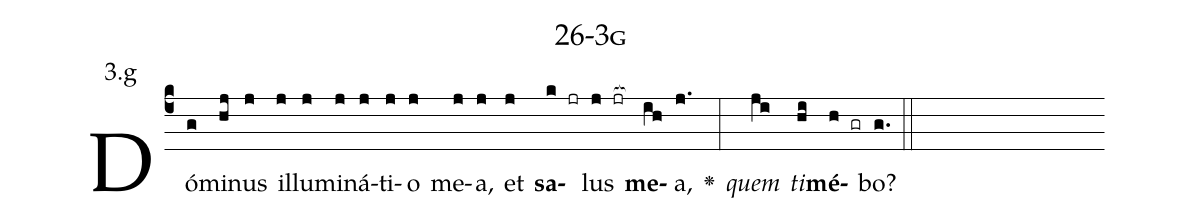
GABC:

name: 26-3g;
annotation: 3.g;
%%
(c4)Dó(g)mi(hj)nus(j) il(j)lu(j)mi(j)ná(j)ti(j)o(j) me(j)a,(j) et(j) <b>sa</b>(k jr)lus(j jr[ocb:1{]) <b>me</b>(ih[ocb:0}])a,(j.) <v>\greheightstar</v>(:) <i>quem</i>(ji) <i>ti</i>(hi)<b>mé</b>(h gr)bo?(g.) (::)


%E(j) u(j) o(ji) u(hi) a(h) e.(g.) (::)
